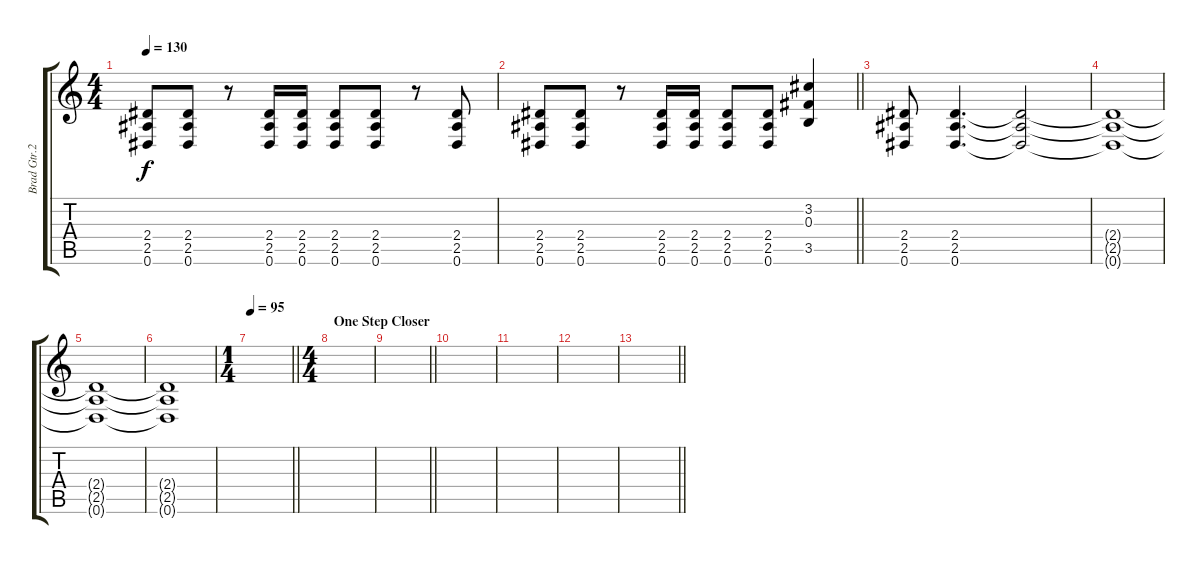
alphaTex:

\track ("Brad Gtr.2" "Brad Gtr.2") {instrument distortionguitar}
\staff {score tabs}
\tuning (Eb4 Bb3 Gb3 Db3 Ab2 Eb2) {hide}
\ts (4 4)
\tempo 130
\clef g2
\ks c
(2.4 2.5 0.6).8{dy f} (2.4 2.5 0.6).8 r.8 (2.4 2.5 0.6).16 (2.4 2.5 0.6).16 (2.4 2.5 0.6).8 (2.4 2.5 0.6).8 r.8 (2.4 2.5 0.6).8 |
\barLineRight lightlight
(2.4 2.5 0.6).8 (2.4 2.5 0.6).8 r.8 (2.4 2.5 0.6).16 (2.4 2.5 0.6).16 (2.4 2.5 0.6).8 (2.4 2.5 0.6).8 (3.2 0.3 3.5).4 |
(2.4 2.5 0.6).8 (2.4 2.5 0.6).4{d} (2.4{t} 2.5{t} 0.6{t}).2 |
(2.4{t} 2.5{t} 0.6{t}).1 |
(2.4{t} 2.5{t} 0.6{t}).1 |
(2.4{t} 2.5{t} 0.6{t}).1 |
\ts (1 4)
\tempo 95
\barLineRight lightlight
|
\ts (4 4)
\section ("" "One Step Closer")
|
\barLineRight lightlight
|
|
|
|
\barLineRight lightlight
